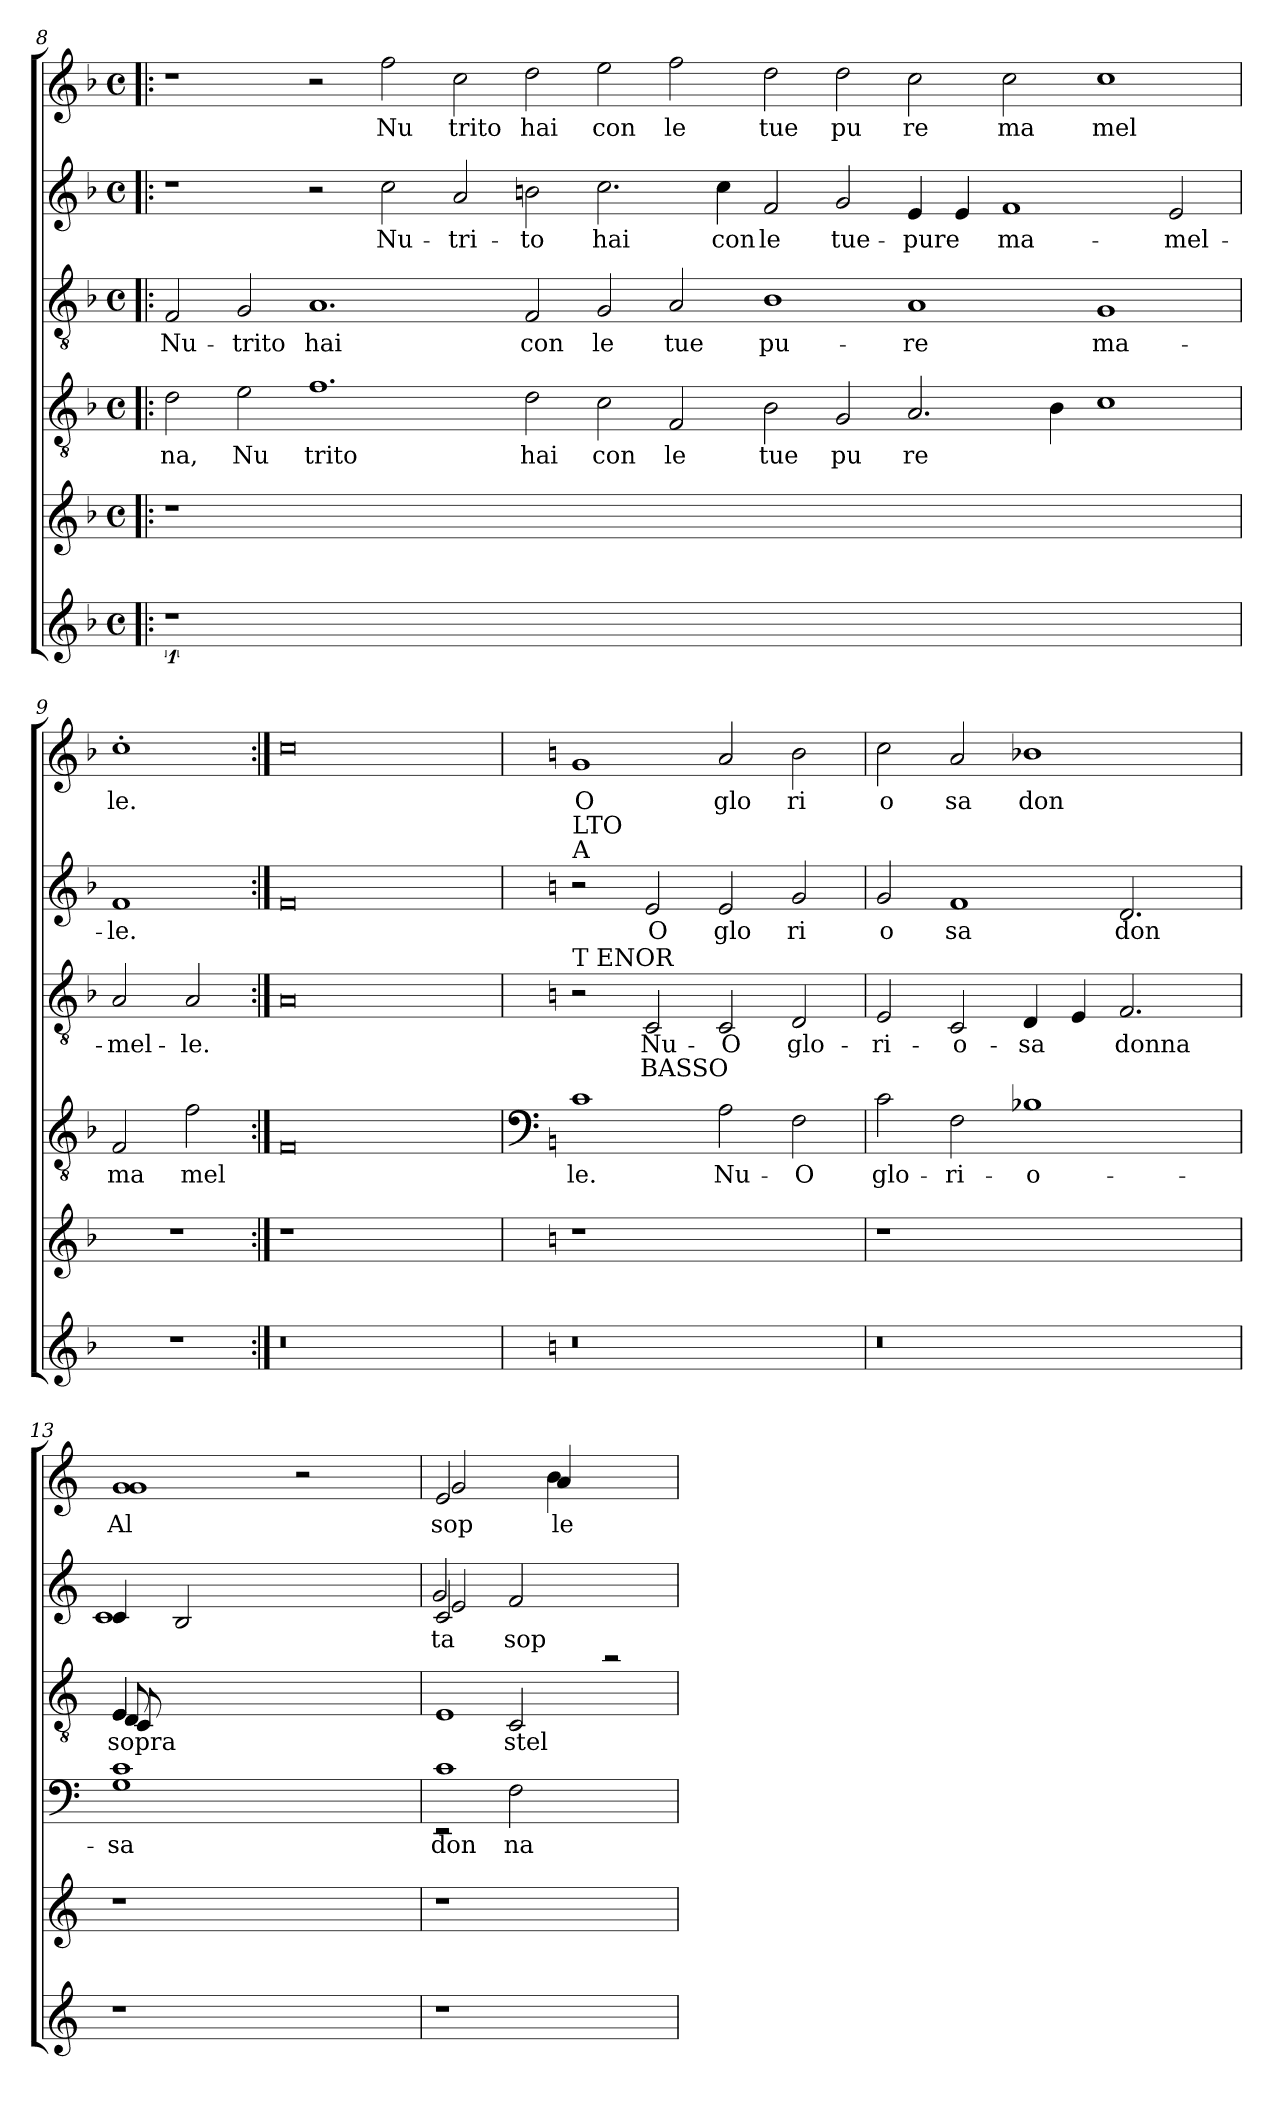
**kern	**kern	**kern	**text	**kern	**text	**text	**kern	**text	**kern	**text
*part5	*part5	*part4	*part4	*part3	*part3	*part3	*part2	*part2	*part1	*part1
*staff6	*staff5	*staff4	*staff4	*staff3	*staff3	*staff3	*staff2	*staff2	*staff1	*staff1
*clefG2	*clefG2	*clefGv2	*	*clefGv2	*	*	*clefG2	*	*clefG2	*
*k[b-]	*k[b-]	*k[b-]	*	*k[b-]	*	*	*k[b-]	*	*k[b-]	*
*F:	*F:	*F:	*	*F:	*	*	*F:	*	*F:	*
*M4/4	*M4/4	*M4/4	*	*M4/4	*	*	*M4/4	*	*M4/4	*
*met(c)	*met(c)	*met(c)	*	*met(c)	*	*	*met(c)	*	*met(c)	*
=8!|:	=8!|:	=8!|:	=8!|:	=8!|:	=8!|:	=8!|:	=8!|:	=8!|:	=8!|:	=8!|:
!	!	!	!LO:LY:b	!	!LO:LY:b	!	!	!	!	!
1%7r	1r	2d\	na,	2F/	Nu-	.	1r	.	1r	.
!	!	!	!LO:LY:b	!	!LO:LY:b	!	!	!	!	!
.	.	2e\	Nu	2G/	-trito	.	.	.	.	.
!	!	!	!LO:LY:b	!	!LO:LY:b	!	!	!	!	!
.	00.ryy	1.f	trito	1.A	hai	.	2r	.	2r	.
!	!	!	!	!	!	!	!	!LO:LY:b	!	!LO:LY:b
.	.	.	.	.	.	.	2cc\	Nu-	2ff\	Nu
!	!	!	!	!	!	!	!	!LO:LY:b	!	!LO:LY:b
.	.	.	.	.	.	.	2a/	-tri-	2cc\	trito
!	!	!	!LO:LY:b	!	!LO:LY:b	!	!	!LO:LY:b	!	!LO:LY:b
.	.	2d\	hai	2F/	con	.	2bn\	-to	2dd\	hai
!	!	!	!LO:LY:b	!	!LO:LY:b	!	!	!LO:LY:b	!	!LO:LY:b
.	.	2c\	con	2G/	le	.	2.cc\	hai	2ee\	con
!	!	!	!LO:LY:b	!	!LO:LY:b	!	!	!	!	!LO:LY:b
.	.	2F/	le	2A/	tue	.	.	.	2ff\	le
!	!	!	!	!	!	!	!	!LO:LY:b	!	!
.	.	.	.	.	.	.	4cc\	con	.	.
!	!	!	!LO:LY:b	!	!LO:LY:b	!	!	!LO:LY:b	!	!LO:LY:b
.	.	2B-\	tue	1B-	pu-	.	2f/	le	2dd\	tue
!	!	!	!LO:LY:b	!	!	!	!	!LO:LY:b	!	!LO:LY:b
.	.	2G/	pu	.	.	.	2g/	tue-	2dd\	pu
!	!	!	!LO:LY:b	!	!LO:LY:b	!	!	!LO:LY:b	!	!LO:LY:b
.	.	2.A/	re	1A	-re	.	4e/	-pure	2cc\	re
.	.	.	.	.	.	.	4e/	.	.	.
!	!	!	!	!	!	!	!	!LO:LY:b	!	!LO:LY:b
.	.	.	.	.	.	.	1f	ma-	2cc\	ma
.	.	4B-\	.	.	.	.	.	.	.	.
!	!	!	!	!	!LO:LY:b	!	!	!	!	!LO:LY:b
.	.	1c	.	1G	ma-	.	.	.	1cc	mel
!	!	!	!	!	!	!	!	!LO:LY:b	!	!
.	.	.	.	.	.	.	2e/	-mel-	.	.
!!LO:PB:g=z
=9	=9	=9	=9	=9	=9	=9	=9	=9	=9	=9
!	!	!	!LO:LY:b	!	!LO:LY:b	!	!	!LO:LY:b	!	!LO:LY:b
1r	1r	2F/	ma	2A/	-mel-	.	1f	-le.	1cc'>	le.
!	!	!	!LO:LY:b	!	!LO:LY:b	!	!	!	!	!
.	.	2f\	mel	2A/	-le.	.	.	.	.	.
=10:|!	=10:|!	=10:|!	=10:|!	=10:|!	=10:|!	=10:|!	=10:|!	=10:|!	=10:|!	=10:|!
0r	1r	0F	.	0A	.	.	0f	.	0cc	.
.	1ryy	.	.	.	.	.	.	.	.	.
!!LO:PB:g=z
=11	=11	=11	=11	=11	=11	=11	=11	=11	=11	=11
*	*	*clefF4	*	*	*	*	*	*	*	*
*k[]	*k[]	*k[]	*	*k[]	*	*	*k[]	*	*k[]	*
*C:	*C:	*C:	*	*C:	*	*	*C:	*	*C:	*
!	!	!	!	!	!	!	!LO:TX:a:t=A	!	!	!
!	!	!	!	!	!	!	!LO:TX:t=LTO	!	!	!
!	!	!	!	!LO:TX:a:t=T ENOR	!	!	!	!	!	!
!	!	!	!LO:LY:b	!	!	!	!	!	!	!LO:LY:b
0r	1r	1c	le.	2r	.	.	2r	.	1g	O
!	!	!	!	!	!LO:LY:b	!LO:LY:b	!	!LO:LY:b	!	!
.	.	.	.	2C/	Nu-	BASSO	2e/	O	.	.
!	!	!	!LO:LY:b	!	!LO:LY:b	!	!	!LO:LY:b	!	!LO:LY:b
.	1ryy	2A\	Nu-	2C/	-O	.	2e/	glo	2a/	glo
!	!	!	!LO:LY:b	!	!LO:LY:b	!	!	!LO:LY:b	!	!LO:LY:b
.	.	2F\	-O	2D/	glo-	.	2g/	ri	2b\	ri
=12	=12	=12	=12	=12	=12	=12	=12	=12	=12	=12
!	!	!	!LO:LY:b	!	!LO:LY:b	!	!	!LO:LY:b	!	!LO:LY:b
0r	1r	2c\	glo-	2E/	-ri-	.	2g/	o	2cc\	o
!	!	!	!LO:LY:b	!	!LO:LY:b	!	!	!LO:LY:b	!	!LO:LY:b
.	.	2F\	-ri-	2C/	-o-	.	1f	sa	2a/	sa
!	!	!	!LO:LY:b	!	!LO:LY:b	!	!	!	!	!LO:LY:b
.	1ryy	1B-X	-o-	4D/	-sa	.	.	.	1b-X	don
.	.	.	.	4E/	.	.	.	.	.	.
!	!	!	!	!	!LO:LY:b	!	!	!LO:LY:b	!	!
.	.	.	.	2.F/	donna	.	2.d/	don	.	.
4ryy	4ryy	4ryy	.	.	.	.	.	.	4ryy	.
=13	=13	=13	=13	=13	=13	=13	=13	=13	=13	=13
!	!	!	!LO:LY:b	!	!LO:LY:b	!	!	!	!	!
*	*	*	*	*^	*	*	*	*	*	*
!	!	!	!	!	!	!LO:LY:b	!	!	!	!	!
*	*	*	*	*^	*^	*	*	*	*	*	*
!	!	!	!	!	!	!	!	!LO:LY:b	!	!	!	!	!LO:LY:b
*	*	*	*	*	*	*	*	*	*	*^	*	*	*
1r	1r	1G 1c	-sa	4E/	4E/	8D/	8C/	sopra	.	4c/	1c	.	1g 1g	Al
.	.	.	.	.	.	1ryy	1ryy	.	.	.	.	.	.	.
.	.	.	.	1ryy	1ryy	.	.	.	.	2B/	.	.	.	.
.	.	.	.	.	.	.	.	.	.	2ryy	.	.	.	.
2ryy	2ryy	2ryy	.	.	.	.	.	.	.	.	2ryy	.	2r	.
.	.	.	.	.	.	4ryy	4ryy	.	.	.	.	.	.	.
.	.	.	.	4ryy	4ryy	.	.	.	.	4ryy	.	.	.	.
.	.	.	.	.	.	8ryy	8ryy	.	.	.	.	.	.	.
*	*	*	*	*	*	*	*	*	*	*v	*v	*	*	*
=14	=14	=14	=14	=14	=14	=14	=14	=14	=14	=14	=14	=14	=14
!	!	!	!LO:LY:b	!	!	!	!	!	!	!	!LO:LY:b	!	!
*	*	*^	*	*	*	*	*	*	*	*^	*	*	*
!	!	!	!	!	!	!	!	!	!	!	!	!	!LO:LY:b	!	!
*	*	*	*	*	*	*	*	*	*	*	*	*^	*	*	*
!	!	!	!	!	!	!	!	!	!	!	!	!	!	!LO:LY:b	!	!LO:LY:b
*	*	*	*	*	*	*	*	*	*	*	*	*	*	*	*^	*
!	!	!	!	!	!	!	!	!	!	!	!	!	!	!	!	!	!LO:LY:b
*	*	*	*	*	*	*v	*v	*v	*	*	*	*	*	*	*	*^	*
1r	1r	1c	2rEE	don-	1E	2ryy	.	.	2c/	2g/	2e/	ta	2e/	2g/	2.ryy	sop
!	!	!	!	!LO:LY:b	!	!	!LO:LY:b	!	!	!	!	!LO:LY:b	!	!	!	!
.	.	.	2F\	-na	.	2C/	stel-	.	2ryy	2ryy	2f/	sop	2ryy	4ryy	.	.
!	!	!	!	!	!	!	!	!	!	!	!	!	!	!	!	!LO:LY:b
!	!	!	!	!	!	!	!	!	!	!	!	!	!	!	!	!LO:LY:b
.	.	.	.	.	.	.	.	.	.	.	.	.	.	4a/	4b\	le
2ryy	2ryy	2ryy	2ryy	.	2ra	2ryy	.	.	2ryy	2ryy	2ryy	.	2ryy	2ryy	2ryy	.
*	*	*v	*v	*	*	*	*	*	*v	*v	*v	*	*v	*v	*v	*
*	*	*	*	*v	*v	*	*	*	*	*	*
=	=	=	=	=	=	=	=	=	=	=
*-	*-	*-	*-	*-	*-	*-	*-	*-	*-	*-
